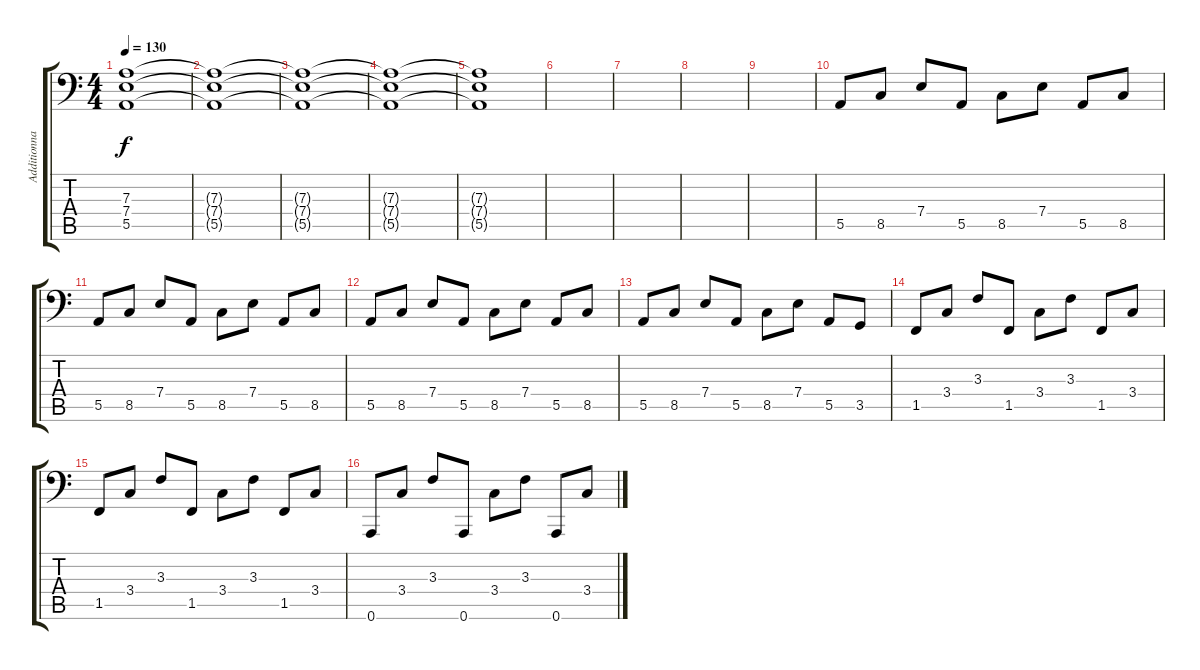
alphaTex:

\track ("Additionnal" "Additionna") {instrument stringensemble1}
\staff {score tabs}
\tuning (B3 G3 D3 A2 E2 A1) {hide}
\ts (4 4)
\tempo 130
\clef f4
\ks c
(7.3{t} 7.4{t} 5.5{t}).1{dy f} |
(7.3{t} 7.4{t} 5.5{t}).1 |
(7.3{t} 7.4{t} 5.5{t}).1 |
(7.3{t} 7.4{t} 5.5{t}).1 |
(7.3{t} 7.4{t} 5.5{t}).1 |
|
|
|
|
5.5.8{volume 14} 8.5.8 7.4.8 5.5.8 8.5.8 7.4.8 5.5.8 8.5.8 |
5.5.8 8.5.8 7.4.8 5.5.8 8.5.8 7.4.8 5.5.8 8.5.8 |
5.5.8 8.5.8 7.4.8 5.5.8 8.5.8 7.4.8 5.5.8 8.5.8 |
5.5.8 8.5.8 7.4.8 5.5.8 8.5.8 7.4.8 5.5.8 3.5.8 |
1.5.8 3.4.8 3.3.8 1.5.8 3.4.8 3.3.8 1.5.8 3.4.8 |
1.5.8 3.4.8 3.3.8 1.5.8 3.4.8 3.3.8 1.5.8 3.4.8 |
0.6.8 3.4.8 3.3.8 0.6.8 3.4.8 3.3.8 0.6.8 3.4.8
